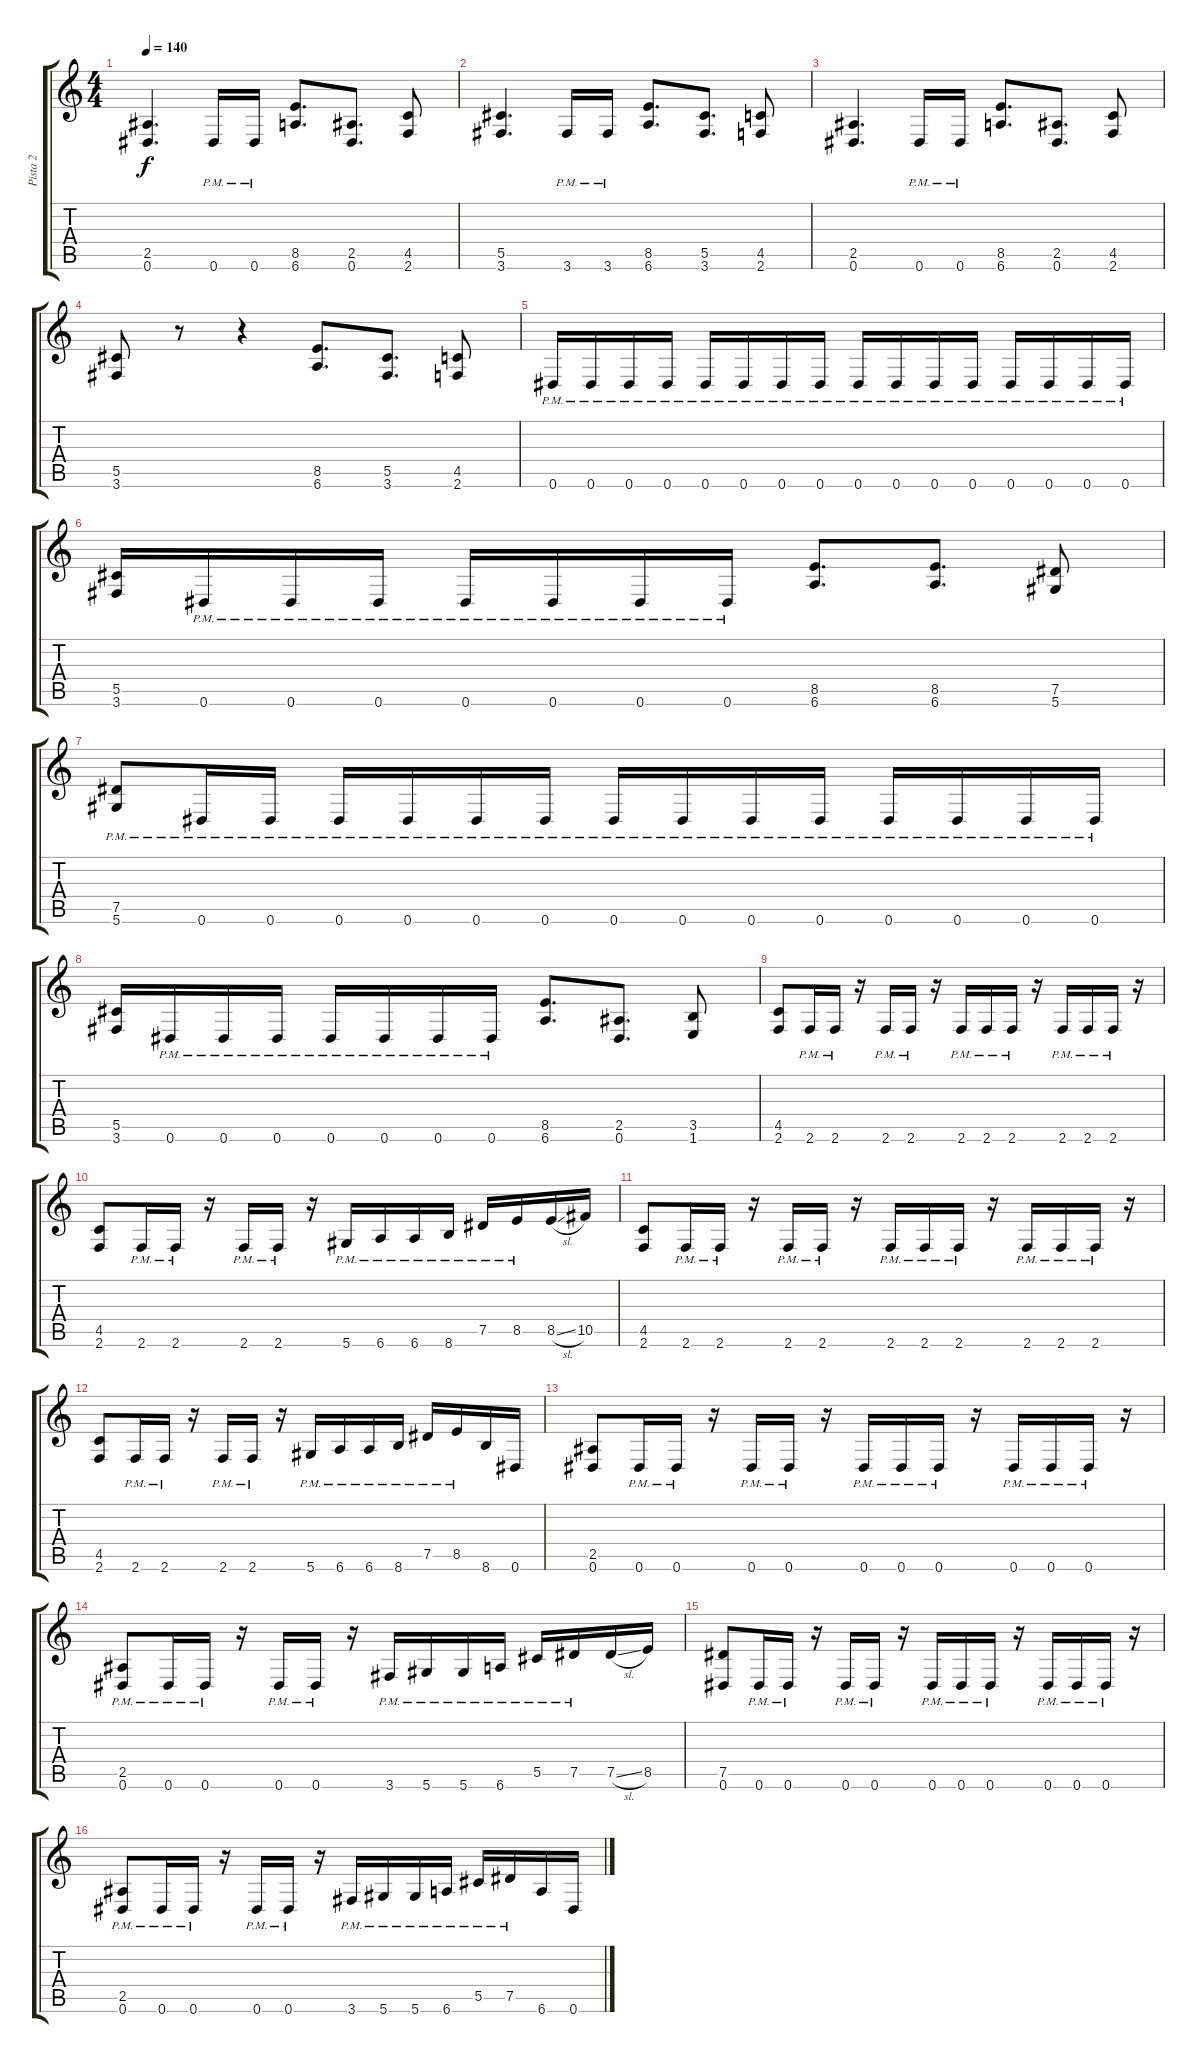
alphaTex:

\track ("Pista 2" "Pista 2") {instrument overdrivenguitar}
\staff {score tabs}
\tuning (Eb4 Bb3 Gb3 Db3 Ab2 Eb2) {hide}
\ts (4 4)
\tempo 140
\clef g2
\ks c
(2.5 0.6).4{d dy f} 0.6{pm}.16 0.6{pm}.16 (8.5 6.6).8{d} (2.5 0.6).8{d} (4.5 2.6).8 |
(5.5 3.6).4{d} 3.6{pm}.16 3.6{pm}.16 (8.5 6.6).8{d} (5.5 3.6).8{d} (4.5 2.6).8 |
(2.5 0.6).4{d} 0.6{pm}.16 0.6{pm}.16 (8.5 6.6).8{d} (2.5 0.6).8{d} (4.5 2.6).8 |
(5.5 3.6).8 r.8 r.4 (8.5 6.6).8{d} (5.5 3.6).8{d} (4.5 2.6).8 |
0.6{pm}.16 0.6{pm}.16 0.6{pm}.16 0.6{pm}.16 0.6{pm}.16 0.6{pm}.16 0.6{pm}.16 0.6{pm}.16 0.6{pm}.16 0.6{pm}.16 0.6{pm}.16 0.6{pm}.16 0.6{pm}.16 0.6{pm}.16 0.6{pm}.16 0.6{pm}.16 |
(5.5 3.6).16 0.6{pm}.16 0.6{pm}.16 0.6{pm}.16 0.6{pm}.16 0.6{pm}.16 0.6{pm}.16 0.6{pm}.16 (8.5 6.6).8{d} (8.5 6.6).8{d} (7.5 5.6).8 |
(7.5{pm} 5.6{pm}).8 0.6{pm}.16 0.6{pm}.16 0.6{pm}.16 0.6{pm}.16 0.6{pm}.16 0.6{pm}.16 0.6{pm}.16 0.6{pm}.16 0.6{pm}.16 0.6{pm}.16 0.6{pm}.16 0.6{pm}.16 0.6{pm}.16 0.6{pm}.16 |
(5.5 3.6).16 0.6{pm}.16 0.6{pm}.16 0.6{pm}.16 0.6{pm}.16 0.6{pm}.16 0.6{pm}.16 0.6{pm}.16 (8.5 6.6).8{d} (2.5 0.6).8{d} (3.5 1.6).8 |
(4.5 2.6).8 2.6{pm}.16 2.6{pm}.16 r.16 2.6{pm}.16 2.6{pm}.16 r.16 2.6{pm}.16 2.6{pm}.16 2.6{pm}.16 r.16 2.6{pm}.16 2.6{pm}.16 2.6{pm}.16 r.16 |
(4.5 2.6).8 2.6{pm}.16 2.6{pm}.16 r.16 2.6{pm}.16 2.6{pm}.16 r.16 5.6{pm}.16 6.6{pm}.16 6.6{pm}.16 8.6{pm}.16 7.5{pm}.16 8.5{pm}.16 8.5{sl}.16 10.5.16 |
(4.5 2.6).8 2.6{pm}.16 2.6{pm}.16 r.16 2.6{pm}.16 2.6{pm}.16 r.16 2.6{pm}.16 2.6{pm}.16 2.6{pm}.16 r.16 2.6{pm}.16 2.6{pm}.16 2.6{pm}.16 r.16 |
(4.5 2.6).8 2.6{pm}.16 2.6{pm}.16 r.16 2.6{pm}.16 2.6{pm}.16 r.16 5.6{pm}.16 6.6{pm}.16 6.6{pm}.16 8.6{pm}.16 7.5{pm}.16 8.5{pm}.16 8.6.16 0.6.16 |
(2.5 0.6).8 0.6{pm}.16 0.6{pm}.16 r.16 0.6{pm}.16 0.6{pm}.16 r.16 0.6{pm}.16 0.6{pm}.16 0.6{pm}.16 r.16 0.6{pm}.16 0.6{pm}.16 0.6{pm}.16 r.16 |
(2.5{pm} 0.6{pm}).8 0.6{pm}.16 0.6{pm}.16 r.16 0.6{pm}.16 0.6{pm}.16 r.16 3.6{pm}.16 5.6{pm}.16 5.6{pm}.16 6.6{pm}.16 5.5{pm}.16 7.5{pm}.16 7.5{sl}.16 8.5.16 |
(7.5 0.6).8 0.6{pm}.16 0.6{pm}.16 r.16 0.6{pm}.16 0.6{pm}.16 r.16 0.6{pm}.16 0.6{pm}.16 0.6{pm}.16 r.16 0.6{pm}.16 0.6{pm}.16 0.6{pm}.16 r.16 |
(2.5{pm} 0.6{pm}).8 0.6{pm}.16 0.6{pm}.16 r.16 0.6{pm}.16 0.6{pm}.16 r.16 3.6{pm}.16 5.6{pm}.16 5.6{pm}.16 6.6{pm}.16 5.5{pm}.16 7.5{pm}.16 6.6.16 0.6.16
